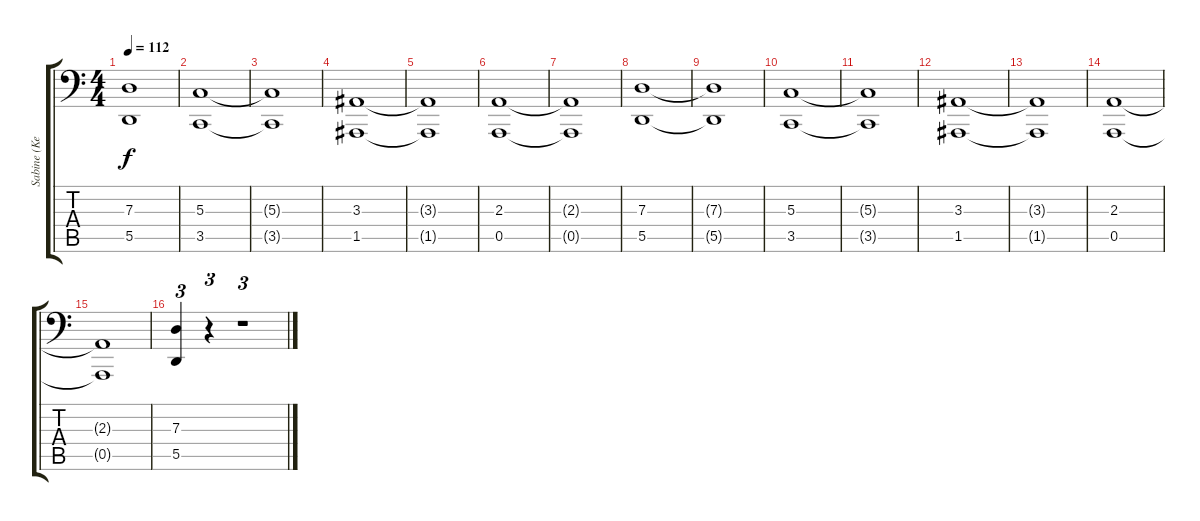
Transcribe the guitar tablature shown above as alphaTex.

\track ("Sabine (KeybLow)" "Sabine (Ke") {instrument stringensemble1}
\staff {score tabs}
\tuning (E3 B2 G2 D2 A1 E1) {hide}
\ts (4 4)
\tempo 112
\clef f4
\ks c
(7.3{t} 5.5{t}).1{dy f} |
(5.3 3.5).1 |
(5.3{t} 3.5{t}).1 |
(3.3 1.5).1 |
(3.3{t} 1.5{t}).1 |
(2.3 0.5).1 |
(2.3{t} 0.5{t}).1 |
(7.3 5.5).1 |
(7.3{t} 5.5{t}).1 |
(5.3 3.5).1 |
(5.3{t} 3.5{t}).1 |
(3.3 1.5).1 |
(3.3{t} 1.5{t}).1 |
(2.3 0.5).1 |
(2.3{t} 0.5{t}).1 |
(7.3 5.5).4{tu (3 2)} r.4{tu (3 2)} r.1{tu (3 2)}
